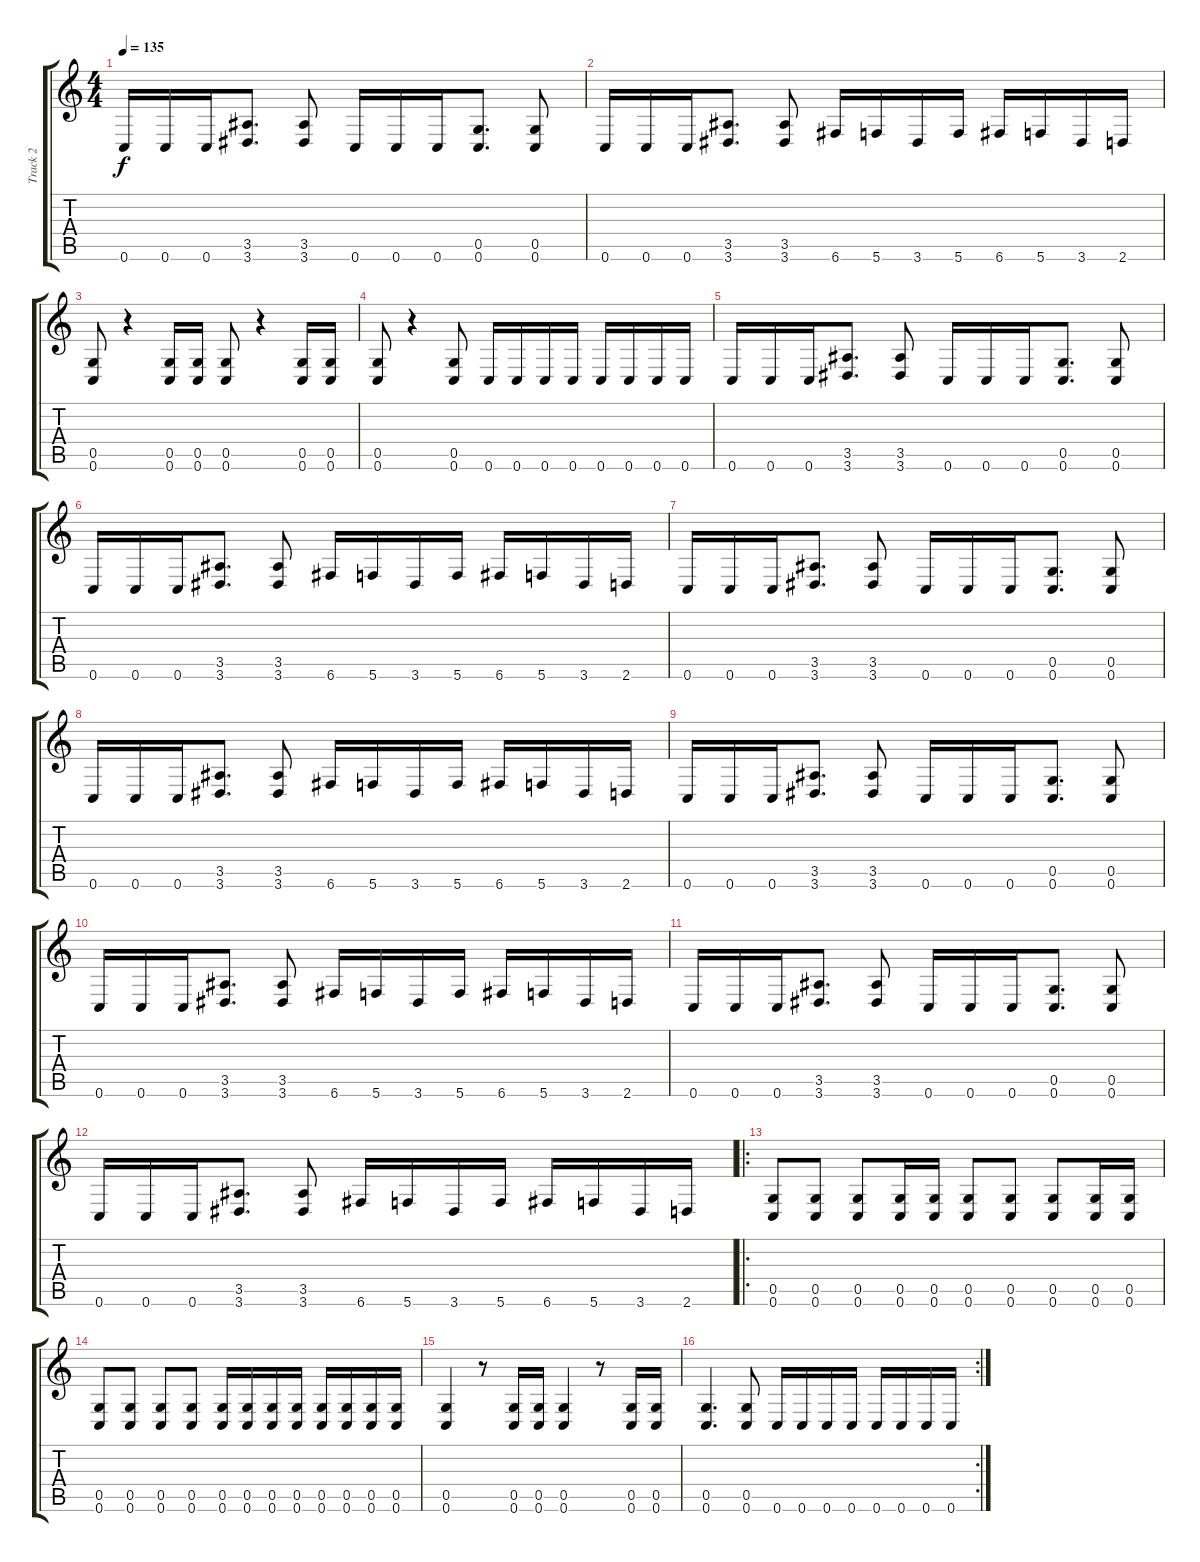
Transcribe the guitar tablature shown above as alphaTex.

\track ("Track 2" "Track 2") {instrument distortionguitar}
\staff {score tabs}
\tuning (D4 A3 F3 C3 G2 C2) {hide}
\ts (4 4)
\tempo 135
\clef g2
\ks c
0.6.16{dy f} 0.6.16 0.6.16 (3.5 3.6).8{d} (3.5 3.6).8 0.6.16 0.6.16 0.6.16 (0.5 0.6).8{d} (0.5 0.6).8 |
0.6.16 0.6.16 0.6.16 (3.5 3.6).8{d} (3.5 3.6).8 6.6.16 5.6.16 3.6.16 5.6.16 6.6.16 5.6.16 3.6.16 2.6.16 |
(0.5 0.6).8 r.4 (0.5 0.6).16 (0.5 0.6).16 (0.5 0.6).8 r.4 (0.5 0.6).16 (0.5 0.6).16 |
(0.5 0.6).8 r.4 (0.5 0.6).8 0.6.16 0.6.16 0.6.16 0.6.16 0.6.16 0.6.16 0.6.16 0.6.16 |
0.6.16 0.6.16 0.6.16 (3.5 3.6).8{d} (3.5 3.6).8 0.6.16 0.6.16 0.6.16 (0.5 0.6).8{d} (0.5 0.6).8 |
0.6.16 0.6.16 0.6.16 (3.5 3.6).8{d} (3.5 3.6).8 6.6.16 5.6.16 3.6.16 5.6.16 6.6.16 5.6.16 3.6.16 2.6.16 |
0.6.16 0.6.16 0.6.16 (3.5 3.6).8{d} (3.5 3.6).8 0.6.16 0.6.16 0.6.16 (0.5 0.6).8{d} (0.5 0.6).8 |
0.6.16 0.6.16 0.6.16 (3.5 3.6).8{d} (3.5 3.6).8 6.6.16 5.6.16 3.6.16 5.6.16 6.6.16 5.6.16 3.6.16 2.6.16 |
0.6.16 0.6.16 0.6.16 (3.5 3.6).8{d} (3.5 3.6).8 0.6.16 0.6.16 0.6.16 (0.5 0.6).8{d} (0.5 0.6).8 |
0.6.16 0.6.16 0.6.16 (3.5 3.6).8{d} (3.5 3.6).8 6.6.16 5.6.16 3.6.16 5.6.16 6.6.16 5.6.16 3.6.16 2.6.16 |
0.6.16 0.6.16 0.6.16 (3.5 3.6).8{d} (3.5 3.6).8 0.6.16 0.6.16 0.6.16 (0.5 0.6).8{d} (0.5 0.6).8 |
0.6.16 0.6.16 0.6.16 (3.5 3.6).8{d} (3.5 3.6).8 6.6.16 5.6.16 3.6.16 5.6.16 6.6.16 5.6.16 3.6.16 2.6.16 |
\ro
(0.5 0.6).8 (0.5 0.6).8 (0.5 0.6).8 (0.5 0.6).16 (0.5 0.6).16 (0.5 0.6).8 (0.5 0.6).8 (0.5 0.6).8 (0.5 0.6).16 (0.5 0.6).16 |
(0.5 0.6).8 (0.5 0.6).8 (0.5 0.6).8 (0.5 0.6).8 (0.5 0.6).16 (0.5 0.6).16 (0.5 0.6).16 (0.5 0.6).16 (0.5 0.6).16 (0.5 0.6).16 (0.5 0.6).16 (0.5 0.6).16 |
(0.5 0.6).4 r.8 (0.5 0.6).16 (0.5 0.6).16 (0.5 0.6).4 r.8 (0.5 0.6).16 (0.5 0.6).16 |
\rc 2
(0.5 0.6).4{d} (0.5 0.6).8 0.6.16 0.6.16 0.6.16 0.6.16 0.6.16 0.6.16 0.6.16 0.6.16
